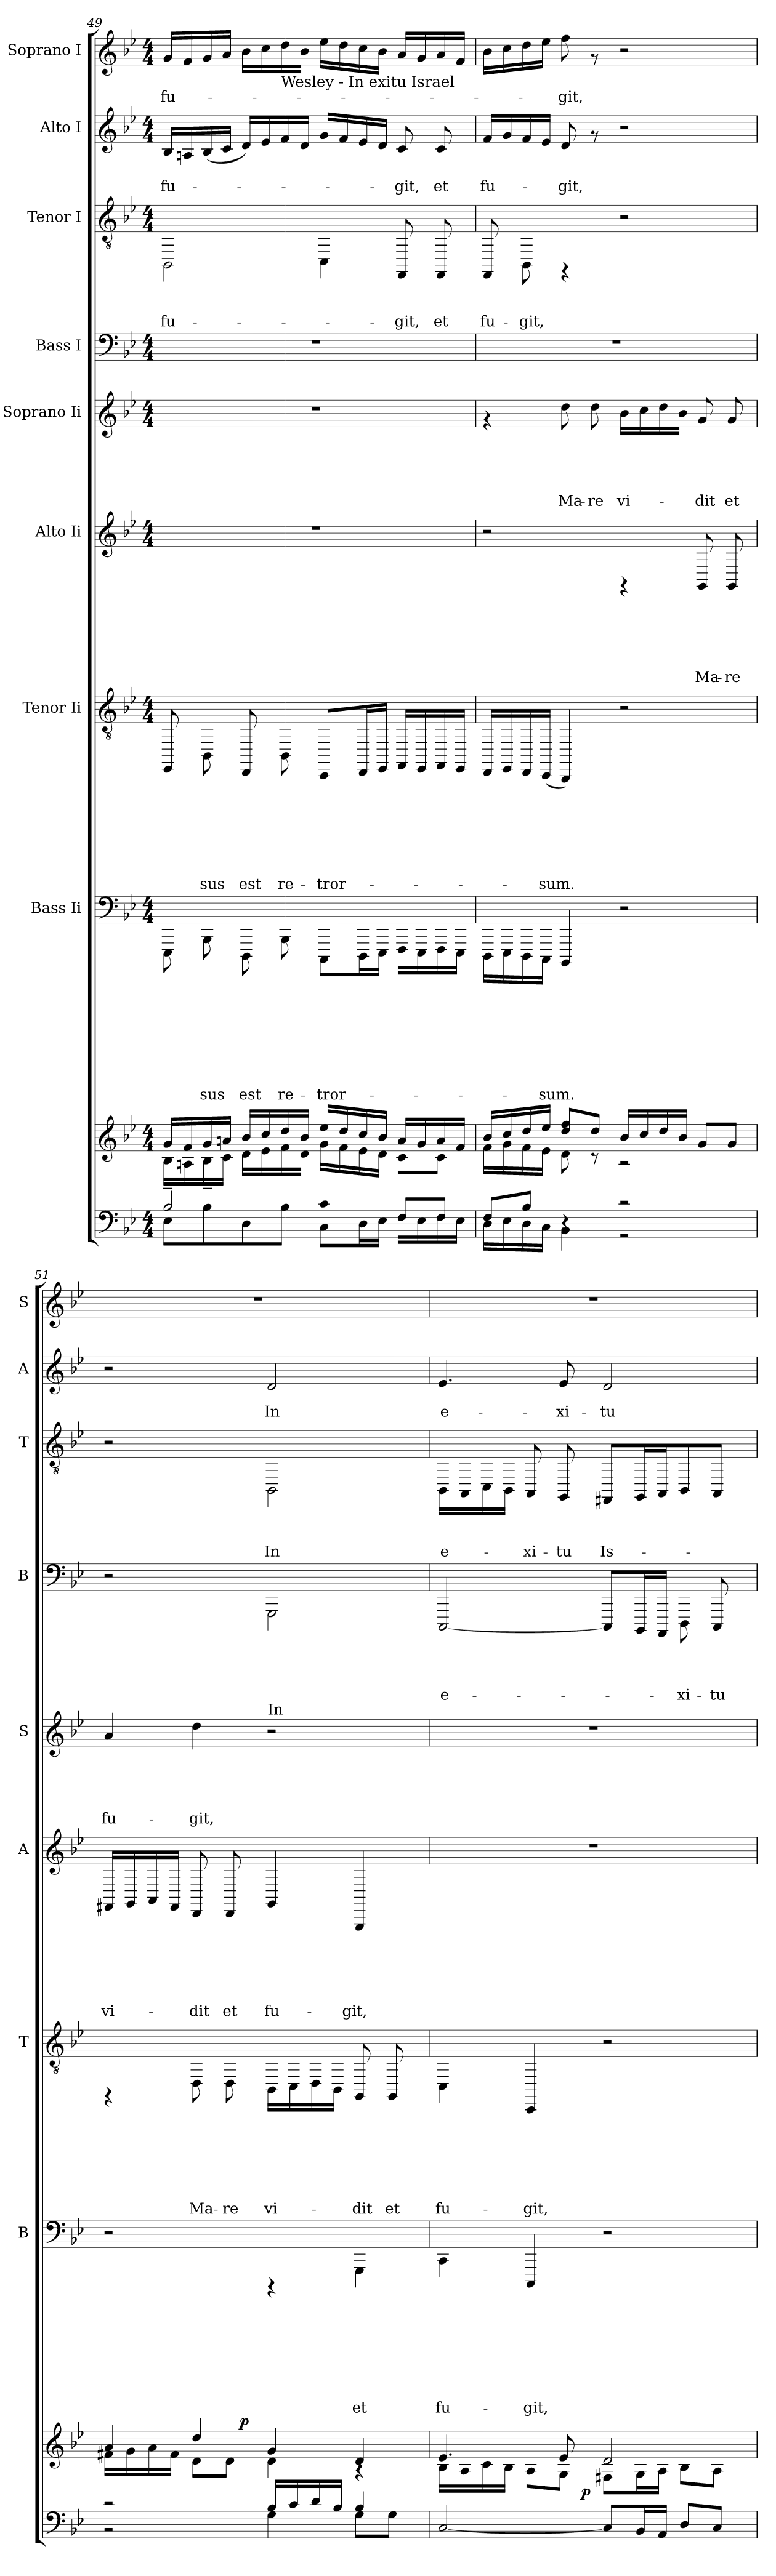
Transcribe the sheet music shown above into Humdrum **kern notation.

**kern	**kern	**dynam	**kern	**text	**text	**text	**text	**text	**text	**text	**text	**kern	**text	**text	**text	**text	**text	**text	**text	**kern	**text	**text	**text	**text	**text	**text	**kern	**text	**text	**text	**text	**text	**kern	**text	**text	**text	**text	**kern	**text	**text	**text	**kern	**text	**text	**kern	**text
*part9	*part9	*part9	*part8	*part8	*part8	*part8	*part8	*part8	*part8	*part8	*part8	*part7	*part7	*part7	*part7	*part7	*part7	*part7	*part7	*part6	*part6	*part6	*part6	*part6	*part6	*part6	*part5	*part5	*part5	*part5	*part5	*part5	*part4	*part4	*part4	*part4	*part4	*part3	*part3	*part3	*part3	*part2	*part2	*part2	*part1	*part1
*staff10	*staff9	*staff9/10	*staff8	*staff8	*staff8	*staff8	*staff8	*staff8	*staff8	*staff8	*staff8	*staff7	*staff7	*staff7	*staff7	*staff7	*staff7	*staff7	*staff7	*staff6	*staff6	*staff6	*staff6	*staff6	*staff6	*staff6	*staff5	*staff5	*staff5	*staff5	*staff5	*staff5	*staff4	*staff4	*staff4	*staff4	*staff4	*staff3	*staff3	*staff3	*staff3	*staff2	*staff2	*staff2	*staff1	*staff1
*	*	*	*I"Bass Ii	*	*	*	*	*	*	*	*	*I"Tenor Ii	*	*	*	*	*	*	*	*I"Alto Ii	*	*	*	*	*	*	*I"Soprano Ii	*	*	*	*	*	*I"Bass I	*	*	*	*	*I"Tenor I	*	*	*	*I"Alto I	*	*	*I"Soprano I	*
*	*	*	*I'B	*	*	*	*	*	*	*	*	*I'T	*	*	*	*	*	*	*	*I'A	*	*	*	*	*	*	*I'S	*	*	*	*	*	*I'B	*	*	*	*	*I'T	*	*	*	*I'A	*	*	*I'S	*
*clefF4	*clefG2	*	*clefF4	*	*	*	*	*	*	*	*	*clefGv2	*	*	*	*	*	*	*	*clefG2	*	*	*	*	*	*	*clefG2	*	*	*	*	*	*clefF4	*	*	*	*	*clefGv2	*	*	*	*clefG2	*	*	*clefG2	*
*k[b-e-]	*k[b-e-]	*	*k[b-e-]	*	*	*	*	*	*	*	*	*k[b-e-]	*	*	*	*	*	*	*	*k[b-e-]	*	*	*	*	*	*	*k[b-e-]	*	*	*	*	*	*k[b-e-]	*	*	*	*	*k[b-e-]	*	*	*	*k[b-e-]	*	*	*k[b-e-]	*
*B-:	*B-:	*	*B-:	*	*	*	*	*	*	*	*	*B-:	*	*	*	*	*	*	*	*B-:	*	*	*	*	*	*	*B-:	*	*	*	*	*	*B-:	*	*	*	*	*B-:	*	*	*	*B-:	*	*	*B-:	*
*M4/4	*M4/4	*	*M4/4	*	*	*	*	*	*	*	*	*M4/4	*	*	*	*	*	*	*	*M4/4	*	*	*	*	*	*	*M4/4	*	*	*	*	*	*M4/4	*	*	*	*	*M4/4	*	*	*	*M4/4	*	*	*M4/4	*
=49	=49	=49	=49	=49	=49	=49	=49	=49	=49	=49	=49	=49	=49	=49	=49	=49	=49	=49	=49	=49	=49	=49	=49	=49	=49	=49	=49	=49	=49	=49	=49	=49	=49	=49	=49	=49	=49	=49	=49	=49	=49	=49	=49	=49	=49	=49
*^	*^	*	*	*	*	*	*	*	*	*	*	*	*	*	*	*	*	*	*	*	*	*	*	*	*	*	*	*	*	*	*	*	*	*	*	*	*	*	*	*	*	*	*	*	*	*
!	!	!	!	!	!	!	!	!	!	!	!	!	!	!	!	!	!	!	!	!	!	!	!	!	!	!	!	!	!	!	!	!	!	!	!	!	!	!	!	!	!	!	!LO:LY:b	!	!	!LO:LY:b	!	!LO:LY:b
2B-/	8E-\L	16g/LL	16B-~<\LL	.	8EEE-\	.	.	.	.	.	.	.	.	8EEE-/	.	.	.	.	.	.	.	1r	.	.	.	.	.	.	1r	.	.	.	.	.	1r	.	.	.	.	2BBB-\	.	.	fu-	16B-/LL	.	fu-	16g/LL	fu-
.	.	16f/	16An\	.	.	.	.	.	.	.	.	.	.	.	.	.	.	.	.	.	.	.	.	.	.	.	.	.	.	.	.	.	.	.	.	.	.	.	.	.	.	.	.	16An/	.	.	16f/	.
!	!	!	!	!	!	!	!	!	!	!	!	!	!LO:LY:b	!	!	!	!	!	!	!	!LO:LY:b	!	!	!	!	!	!	!	!	!	!	!	!	!	!	!	!	!	!	!	!	!	!	!	!	!	!	!
.	8B-\	16g/	16B-~>\	.	8BBB-\	.	.	.	.	.	.	.	-sus	8BBB-\	.	.	.	.	.	.	-sus	.	.	.	.	.	.	.	.	.	.	.	.	.	.	.	.	.	.	.	.	.	.	(>16B-/	.	.	16g/	.
.	.	16an/JJ	16c\JJ	.	.	.	.	.	.	.	.	.	.	.	.	.	.	.	.	.	.	.	.	.	.	.	.	.	.	.	.	.	.	.	.	.	.	.	.	.	.	.	.	16c/JJ	.	.	16a/JJ	.
!	!	!	!	!	!	!	!	!	!	!	!	!	!LO:LY:b	!	!	!	!	!	!	!	!LO:LY:b	!	!	!	!	!	!	!	!	!	!	!	!	!	!	!	!	!	!	!	!	!	!	!	!	!	!	!
.	8D\	16b-/LL	16d\LL	.	8DDD\	.	.	.	.	.	.	.	est	8DDD/	.	.	.	.	.	.	est	.	.	.	.	.	.	.	.	.	.	.	.	.	.	.	.	.	.	.	.	.	.	16d/LL)	.	.	16b-\LL	.
.	.	16cc/	16e-\	.	.	.	.	.	.	.	.	.	.	.	.	.	.	.	.	.	.	.	.	.	.	.	.	.	.	.	.	.	.	.	.	.	.	.	.	.	.	.	.	16e-/	.	.	16cc\	.
!	!	!	!	!	!	!	!	!	!	!	!	!	!	!	!	!	!	!	!	!	!	!	!	!	!	!	!	!	!	!	!	!	!	!	!	!	!	!	!	!	!	!	!	!	!	!	!LO:TX:b:t=Wesley - In exitu Israel	!
!	!	!	!	!	!	!	!	!	!	!	!	!	!LO:LY:b	!	!	!	!	!	!	!	!LO:LY:b	!	!	!	!	!	!	!	!	!	!	!	!	!	!	!	!	!	!	!	!	!	!	!	!	!	!	!
.	8B-\J	16dd/	16f\	.	8BBB-\	.	.	.	.	.	.	.	re-	8BBB-\	.	.	.	.	.	.	re-	.	.	.	.	.	.	.	.	.	.	.	.	.	.	.	.	.	.	.	.	.	.	16f/	.	.	16dd\	.
.	.	16b-/JJ	16d\JJ	.	.	.	.	.	.	.	.	.	.	.	.	.	.	.	.	.	.	.	.	.	.	.	.	.	.	.	.	.	.	.	.	.	.	.	.	.	.	.	.	16d/JJ	.	.	16b-\JJ	.
!	!	!	!	!	!	!	!	!	!	!	!	!	!LO:LY:b	!	!	!	!	!	!	!	!LO:LY:b	!	!	!	!	!	!	!	!	!	!	!	!	!	!	!	!	!	!	!	!	!	!	!	!	!	!	!
4c/	8C\L	16ee-/LL	16g\LL	.	8CCC\L	.	.	.	.	.	.	.	-tror-	8CCC/L	.	.	.	.	.	.	-tror-	.	.	.	.	.	.	.	.	.	.	.	.	.	.	.	.	.	.	4CC\	.	.	.	16g/LL	.	.	16ee-\LL	.
.	.	16dd/	16f\	.	.	.	.	.	.	.	.	.	.	.	.	.	.	.	.	.	.	.	.	.	.	.	.	.	.	.	.	.	.	.	.	.	.	.	.	.	.	.	.	16f/	.	.	16dd\	.
.	16D\L	16cc/	16e-\	.	16DDD\L	.	.	.	.	.	.	.	.	16DDD/L	.	.	.	.	.	.	.	.	.	.	.	.	.	.	.	.	.	.	.	.	.	.	.	.	.	.	.	.	.	16e-/	.	.	16cc\	.
.	16E-\JJ	16b-/JJ	16d\JJ	.	16EEE-\JJ	.	.	.	.	.	.	.	.	16EEE-/JJ	.	.	.	.	.	.	.	.	.	.	.	.	.	.	.	.	.	.	.	.	.	.	.	.	.	.	.	.	.	16d/JJ	.	.	16b-\JJ	.
!	!	!	!	!	!	!	!	!	!	!	!	!	!	!	!	!	!	!	!	!	!	!	!	!	!	!	!	!	!	!	!	!	!	!	!	!	!	!	!	!	!	!	!LO:LY:b	!	!	!LO:LY:b	!	!
8F/L	16F\LL	16a/LL	8c\L	.	16FFF\LL	.	.	.	.	.	.	.	.	16FFF/LL	.	.	.	.	.	.	.	.	.	.	.	.	.	.	.	.	.	.	.	.	.	.	.	.	.	8FFF/	.	.	-git,	8c/	.	-git,	16a/LL	.
.	16E-\	16g/	.	.	16EEE-\	.	.	.	.	.	.	.	.	16EEE-/	.	.	.	.	.	.	.	.	.	.	.	.	.	.	.	.	.	.	.	.	.	.	.	.	.	.	.	.	.	.	.	.	16g/	.
!	!	!	!	!	!	!	!	!	!	!	!	!	!	!	!	!	!	!	!	!	!	!	!	!	!	!	!	!	!	!	!	!	!	!	!	!	!	!	!	!	!	!	!LO:LY:b	!	!	!LO:LY:b	!	!
8F/J	16F\	16a/	8c\J	.	16FFF\	.	.	.	.	.	.	.	.	16FFF/	.	.	.	.	.	.	.	.	.	.	.	.	.	.	.	.	.	.	.	.	.	.	.	.	.	8FFF/	.	.	et	8c/	.	et	16a/	.
.	16E-\JJ	16f/JJ	.	.	16EEE-\JJ	.	.	.	.	.	.	.	.	16EEE-/JJ	.	.	.	.	.	.	.	.	.	.	.	.	.	.	.	.	.	.	.	.	.	.	.	.	.	.	.	.	.	.	.	.	16f/JJ	.
=50	=50	=50	=50	=50	=50	=50	=50	=50	=50	=50	=50	=50	=50	=50	=50	=50	=50	=50	=50	=50	=50	=50	=50	=50	=50	=50	=50	=50	=50	=50	=50	=50	=50	=50	=50	=50	=50	=50	=50	=50	=50	=50	=50	=50	=50	=50	=50	=50
!	!	!	!	!	!	!	!	!	!	!	!	!	!	!	!	!	!	!	!	!	!	!	!	!	!	!	!	!	!	!	!	!	!	!	!	!	!	!	!	!	!	!	!LO:LY:b	!	!	!LO:LY:b	!	!
8F/L	16D\LL	16b-/LL	16f\LL	.	16DDD\LL	.	.	.	.	.	.	.	.	16DDD/LL	.	.	.	.	.	.	.	2r	.	.	.	.	.	.	4rf	.	.	.	.	.	1r	.	.	.	.	8FFF/	.	.	fu-	16f/LL	.	fu-	16b-\LL	.
.	16E-\	16cc/	16g\	.	16EEE-\	.	.	.	.	.	.	.	.	16EEE-/	.	.	.	.	.	.	.	.	.	.	.	.	.	.	.	.	.	.	.	.	.	.	.	.	.	.	.	.	.	16g/	.	.	16cc\	.
!	!	!	!	!	!	!	!	!	!	!	!	!	!	!	!	!	!	!	!	!	!	!	!	!	!	!	!	!	!	!	!	!	!	!	!	!	!	!	!	!	!	!	!LO:LY:b	!	!	!	!	!
8B-/J	16D\	16dd/	16f\	.	16DDD\	.	.	.	.	.	.	.	.	16DDD/	.	.	.	.	.	.	.	.	.	.	.	.	.	.	.	.	.	.	.	.	.	.	.	.	.	8BBB-\	.	.	-git,	16f/	.	.	16dd\	.
!	!	!	!	!	!	!	!	!	!	!	!	!	!LO:LY:b	!	!	!	!	!	!	!	!LO:LY:b	!	!	!	!	!	!	!	!	!	!	!	!	!	!	!	!	!	!	!	!	!	!	!	!	!	!	!
.	16C\JJ	16ee-/JJ	16e-\JJ	.	16CCC\JJ	.	.	.	.	.	.	.	-sum.	(<16CCC/JJ	.	.	.	.	.	.	-sum.	.	.	.	.	.	.	.	.	.	.	.	.	.	.	.	.	.	.	.	.	.	.	16e-/JJ	.	.	16ee-\JJ	.
!	!	!	!	!	!	!	!	!	!	!	!	!	!	!	!	!	!	!	!	!	!	!	!	!	!	!	!	!	!	!	!	!	!	!LO:LY:b	!	!	!	!	!	!	!	!	!	!	!	!LO:LY:b	!	!LO:LY:b
4rC	4BB-\	8dd/ 8ff/L	8d\	.	4BBBB-/	.	.	.	.	.	.	.	.	4BBBB-/)	.	.	.	.	.	.	.	.	.	.	.	.	.	.	8dd\	.	.	.	.	-Ma-	.	.	.	.	.	4rFFF	.	.	.	8d/	.	-git,	8ff\	-git,
!	!	!	!	!	!	!	!	!	!	!	!	!	!	!	!	!	!	!	!	!	!	!	!	!	!	!	!	!	!	!	!	!	!	!LO:LY:b	!	!	!	!	!	!	!	!	!	!	!	!	!	!
.	.	8dd/J	8rc	.	.	.	.	.	.	.	.	.	.	.	.	.	.	.	.	.	.	.	.	.	.	.	.	.	8dd\	.	.	.	.	-re	.	.	.	.	.	.	.	.	.	8rf	.	.	8rf	.
!	!	!	!	!	!	!	!	!	!	!	!	!	!	!	!	!	!	!	!	!	!	!	!	!	!	!	!	!	!	!	!	!	!	!LO:LY:b	!	!	!	!	!	!	!	!	!	!	!	!	!	!
2r	2r	16b-/LL	2r	.	2r	.	.	.	.	.	.	.	.	2r	.	.	.	.	.	.	.	4rFF	.	.	.	.	.	.	16b-\LL	.	.	.	.	vi-	.	.	.	.	.	2r	.	.	.	2r	.	.	2r	.
.	.	16cc/	.	.	.	.	.	.	.	.	.	.	.	.	.	.	.	.	.	.	.	.	.	.	.	.	.	.	16cc\	.	.	.	.	.	.	.	.	.	.	.	.	.	.	.	.	.	.	.
.	.	16dd/	.	.	.	.	.	.	.	.	.	.	.	.	.	.	.	.	.	.	.	.	.	.	.	.	.	.	16dd\	.	.	.	.	.	.	.	.	.	.	.	.	.	.	.	.	.	.	.
.	.	16b-/JJ	.	.	.	.	.	.	.	.	.	.	.	.	.	.	.	.	.	.	.	.	.	.	.	.	.	.	16b-\JJ	.	.	.	.	.	.	.	.	.	.	.	.	.	.	.	.	.	.	.
!	!	!	!	!	!	!	!	!	!	!	!	!	!	!	!	!	!	!	!	!	!	!	!	!	!	!	!	!LO:LY:b	!	!	!	!	!	!LO:LY:b	!	!	!	!	!	!	!	!	!	!	!	!	!	!
.	.	8g/L	.	.	.	.	.	.	.	.	.	.	.	.	.	.	.	.	.	.	.	8GG/	.	.	.	.	.	Ma-	8g/	.	.	.	.	-dit	.	.	.	.	.	.	.	.	.	.	.	.	.	.
!	!	!	!	!	!	!	!	!	!	!	!	!	!	!	!	!	!	!	!	!	!	!	!	!	!	!	!	!LO:LY:b	!	!	!	!	!	!LO:LY:b	!	!	!	!	!	!	!	!	!	!	!	!	!	!
.	.	8g/J	.	.	.	.	.	.	.	.	.	.	.	.	.	.	.	.	.	.	.	8GG/	.	.	.	.	.	-re	8g/	.	.	.	.	et	.	.	.	.	.	.	.	.	.	.	.	.	.	.
=51	=51	=51	=51	=51	=51	=51	=51	=51	=51	=51	=51	=51	=51	=51	=51	=51	=51	=51	=51	=51	=51	=51	=51	=51	=51	=51	=51	=51	=51	=51	=51	=51	=51	=51	=51	=51	=51	=51	=51	=51	=51	=51	=51	=51	=51	=51	=51	=51
!	!	!	!	!	!	!	!	!	!	!	!	!	!	!	!	!	!	!	!	!	!	!	!	!	!	!	!	!LO:LY:b	!	!	!	!	!	!LO:LY:b	!	!	!	!	!	!	!	!	!	!	!	!	!	!
*	*	*	*^	*	*	*	*	*	*	*	*	*	*	*	*	*	*	*	*	*	*	*	*	*	*	*	*	*	*	*	*	*	*	*	*	*	*	*	*	*	*	*	*	*	*	*	*	*
2r	2r	4a/	16f#X\LL	4ryy	.	2r	.	.	.	.	.	.	.	.	4rFFF	.	.	.	.	.	.	.	16FF#X/LL	.	.	.	.	.	vi-	4a/	.	.	.	.	fu-	2r	.	.	.	.	2r	.	.	.	2r	.	.	1r	.
.	.	.	16g\	.	.	.	.	.	.	.	.	.	.	.	.	.	.	.	.	.	.	.	16GG/	.	.	.	.	.	.	.	.	.	.	.	.	.	.	.	.	.	.	.	.	.	.	.	.	.	.
.	.	.	16a\	.	.	.	.	.	.	.	.	.	.	.	.	.	.	.	.	.	.	.	16AA/	.	.	.	.	.	.	.	.	.	.	.	.	.	.	.	.	.	.	.	.	.	.	.	.	.	.
.	.	.	16f#\JJ	.	.	.	.	.	.	.	.	.	.	.	.	.	.	.	.	.	.	.	16FF#/JJ	.	.	.	.	.	.	.	.	.	.	.	.	.	.	.	.	.	.	.	.	.	.	.	.	.	.
!	!	!	!	!	!	!	!	!	!	!	!	!	!	!	!	!	!	!	!	!	!	!LO:LY:b	!	!	!	!	!	!	!LO:LY:b	!	!	!	!	!	!LO:LY:b	!	!	!	!	!	!	!	!	!	!	!	!	!	!
.	.	4dd/	8d\L	8ryy	.	.	.	.	.	.	.	.	.	.	8DD\	.	.	.	.	.	.	Ma-	8DD/	.	.	.	.	.	-dit	4dd\	.	.	.	.	-git,	.	.	.	.	.	.	.	.	.	.	.	.	.	.
!	!	!	!	!	!	!	!	!	!	!	!	!	!	!	!	!	!	!	!	!	!	!LO:LY:b	!	!	!	!	!	!	!LO:LY:b	!	!	!	!	!	!	!	!	!	!	!	!	!	!	!	!	!	!	!	!
.	.	.	8d\J	32ryy	.	.	.	.	.	.	.	.	.	.	8DD\	.	.	.	.	.	.	-re	8DD/	.	.	.	.	.	et	.	.	.	.	.	.	.	.	.	.	.	.	.	.	.	.	.	.	.	.
!	!	!	!	!	!LO:DY:a	!	!	!	!	!	!	!	!	!	!	!	!	!	!	!	!	!	!	!	!	!	!	!	!	!	!	!	!	!	!	!	!	!	!	!	!	!	!	!	!	!	!	!	!
.	.	.	.	2ryy	p	.	.	.	.	.	.	.	.	.	.	.	.	.	.	.	.	.	.	.	.	.	.	.	.	.	.	.	.	.	.	.	.	.	.	.	.	.	.	.	.	.	.	.	.
!	!	!	!	!	!	!	!	!	!	!	!	!	!	!	!	!	!	!	!	!	!	!	!	!	!	!	!	!	!	!LO:TX:a:t=In	!	!	!	!	!	!	!	!	!	!	!	!	!	!	!	!	!	!	!
!	!	!	!	!	!	!	!	!	!	!	!	!	!	!	!	!	!	!	!	!	!	!LO:LY:b	!	!	!	!	!	!	!LO:LY:b	!	!	!	!	!	!	!	!	!	!	!	!	!	!	!LO:LY:b	!	!	!LO:LY:b	!	!
16B-/LL	4G\	4g/	4d\	.	.	4rAAAA	.	.	.	.	.	.	.	.	16BBB-\LL	.	.	.	.	.	.	vi-	4GG/	.	.	.	.	.	fu-	2r	.	.	.	.	.	2GGG\	.	.	.	.	2BBB-\	.	.	In	2d/	.	In	.	.
16c/	.	.	.	.	.	.	.	.	.	.	.	.	.	.	16CC\	.	.	.	.	.	.	.	.	.	.	.	.	.	.	.	.	.	.	.	.	.	.	.	.	.	.	.	.	.	.	.	.	.	.
16d/	.	.	.	.	.	.	.	.	.	.	.	.	.	.	16DD\	.	.	.	.	.	.	.	.	.	.	.	.	.	.	.	.	.	.	.	.	.	.	.	.	.	.	.	.	.	.	.	.	.	.
16B-/JJ	.	.	.	.	.	.	.	.	.	.	.	.	.	.	16BBB-\JJ	.	.	.	.	.	.	.	.	.	.	.	.	.	.	.	.	.	.	.	.	.	.	.	.	.	.	.	.	.	.	.	.	.	.
!	!	!	!	!	!	!	!	!	!	!	!	!	!	!LO:LY:b	!	!	!	!	!	!	!	!LO:LY:b	!	!	!	!	!	!	!LO:LY:b	!	!	!	!	!	!	!	!	!	!	!	!	!	!	!	!	!	!	!	!
4B-/	8G\L	4d/	4rG	.	.	4GGG\	.	.	.	.	.	.	.	et	8GGG/	.	.	.	.	.	.	-dit	4GGG/	.	.	.	.	.	-git,	.	.	.	.	.	.	.	.	.	.	.	.	.	.	.	.	.	.	.	.
!	!	!	!	!	!	!	!	!	!	!	!	!	!	!	!	!	!	!	!	!	!	!LO:LY:b	!	!	!	!	!	!	!	!	!	!	!	!	!	!	!	!	!	!	!	!	!	!	!	!	!	!	!
.	8G\J	.	.	.	.	.	.	.	.	.	.	.	.	.	8GGG/	.	.	.	.	.	.	et	.	.	.	.	.	.	.	.	.	.	.	.	.	.	.	.	.	.	.	.	.	.	.	.	.	.	.
.	.	.	.	16.ryy	.	.	.	.	.	.	.	.	.	.	.	.	.	.	.	.	.	.	.	.	.	.	.	.	.	.	.	.	.	.	.	.	.	.	.	.	.	.	.	.	.	.	.	.	.
!!LO:PB:g=z
=52	=52	=52	=52	=52	=52	=52	=52	=52	=52	=52	=52	=52	=52	=52	=52	=52	=52	=52	=52	=52	=52	=52	=52	=52	=52	=52	=52	=52	=52	=52	=52	=52	=52	=52	=52	=52	=52	=52	=52	=52	=52	=52	=52	=52	=52	=52	=52	=52	=52
!	!	!	!	!	!	!	!	!	!	!	!	!	!	!LO:LY:b	!	!	!	!	!	!	!	!LO:LY:b	!	!	!	!	!	!	!	!	!	!	!	!	!	!	!	!	!	!LO:LY:b	!	!	!	!LO:LY:b	!	!	!LO:LY:b	!	!
*v	*v	*	*	*	*	*	*	*	*	*	*	*	*	*	*	*	*	*	*	*	*	*	*	*	*	*	*	*	*	*	*	*	*	*	*	*	*	*	*	*	*	*	*	*	*	*	*	*	*
[<2C/	4.e-/	16B-\LL	4..ryy	.	4CC\	.	.	.	.	.	.	.	fu-	4CC\	.	.	.	.	.	.	fu-	1r	.	.	.	.	.	.	1r	.	.	.	.	.	[<2CCC/	.	.	.	e-	16BBB-\LL	.	.	e-	4.e-/	.	e-	1r	.
.	.	16A\	.	.	.	.	.	.	.	.	.	.	.	.	.	.	.	.	.	.	.	.	.	.	.	.	.	.	.	.	.	.	.	.	.	.	.	.	.	16AAA\	.	.	.	.	.	.	.	.
.	.	16c\	.	.	.	.	.	.	.	.	.	.	.	.	.	.	.	.	.	.	.	.	.	.	.	.	.	.	.	.	.	.	.	.	.	.	.	.	.	16CC\	.	.	.	.	.	.	.	.
.	.	16B-\JJ	.	.	.	.	.	.	.	.	.	.	.	.	.	.	.	.	.	.	.	.	.	.	.	.	.	.	.	.	.	.	.	.	.	.	.	.	.	16BBB-\JJ	.	.	.	.	.	.	.	.
!	!	!	!	!	!	!	!	!	!	!	!	!	!LO:LY:b	!	!	!	!	!	!	!	!LO:LY:b	!	!	!	!	!	!	!	!	!	!	!	!	!	!	!	!	!	!	!	!	!	!LO:LY:b	!	!	!	!	!
.	.	8A\L	.	.	4CCC/	.	.	.	.	.	.	.	-git,	4CCC/	.	.	.	.	.	.	-git,	.	.	.	.	.	.	.	.	.	.	.	.	.	.	.	.	.	.	8AAA/	.	.	-xi-	.	.	.	.	.
!	!	!	!	!	!	!	!	!	!	!	!	!	!	!	!	!	!	!	!	!	!	!	!	!	!	!	!	!	!	!	!	!	!	!	!	!	!	!	!	!	!	!	!LO:LY:b	!	!	!LO:LY:b	!	!
.	8e-/	8G\J	.	.	.	.	.	.	.	.	.	.	.	.	.	.	.	.	.	.	.	.	.	.	.	.	.	.	.	.	.	.	.	.	.	.	.	.	.	8GGG/	.	.	-tu	8e-/	.	-xi-	.	.
!	!	!	!	!LO:DY:b	!	!	!	!	!	!	!	!	!	!	!	!	!	!	!	!	!	!	!	!	!	!	!	!	!	!	!	!	!	!	!	!	!	!	!	!	!	!	!	!	!	!	!	!
.	.	.	2ryy	p	.	.	.	.	.	.	.	.	.	.	.	.	.	.	.	.	.	.	.	.	.	.	.	.	.	.	.	.	.	.	.	.	.	.	.	.	.	.	.	.	.	.	.	.
!	!	!	!	!	!	!	!	!	!	!	!	!	!	!	!	!	!	!	!	!	!	!	!	!	!	!	!	!	!	!	!	!	!	!	!	!	!	!	!	!	!	!	!LO:LY:b	!	!	!LO:LY:b	!	!
8C/L]	2d/	8F#X\L	.	.	2r	.	.	.	.	.	.	.	.	2r	.	.	.	.	.	.	.	.	.	.	.	.	.	.	.	.	.	.	.	.	8CCC/L]	.	.	.	.	8FFF#X/L	.	.	Is-	2d/	.	-tu	.	.
16BB-/L	.	16G\L	.	.	.	.	.	.	.	.	.	.	.	.	.	.	.	.	.	.	.	.	.	.	.	.	.	.	.	.	.	.	.	.	16BBBB-/L	.	.	.	.	16GGG/L	.	.	.	.	.	.	.	.
16AA/JJ	.	16A\JJ	.	.	.	.	.	.	.	.	.	.	.	.	.	.	.	.	.	.	.	.	.	.	.	.	.	.	.	.	.	.	.	.	16AAAA/JJ	.	.	.	.	16AAA/J	.	.	.	.	.	.	.	.
!	!	!	!	!	!	!	!	!	!	!	!	!	!	!	!	!	!	!	!	!	!	!	!	!	!	!	!	!	!	!	!	!	!	!	!	!	!	!	!LO:LY:b	!	!	!	!	!	!	!	!	!
8D/L	.	8B-\L	.	.	.	.	.	.	.	.	.	.	.	.	.	.	.	.	.	.	.	.	.	.	.	.	.	.	.	.	.	.	.	.	8DDD\	.	.	.	-xi-	8BBB-/	.	.	.	.	.	.	.	.
!	!	!	!	!	!	!	!	!	!	!	!	!	!	!	!	!	!	!	!	!	!	!	!	!	!	!	!	!	!	!	!	!	!	!	!	!	!	!	!LO:LY:b	!	!	!	!	!	!	!	!	!
8C/J	.	8A\J	.	.	.	.	.	.	.	.	.	.	.	.	.	.	.	.	.	.	.	.	.	.	.	.	.	.	.	.	.	.	.	.	8CCC/	.	.	.	-tu	8AAA/J	.	.	.	.	.	.	.	.
.	.	.	16ryy	.	.	.	.	.	.	.	.	.	.	.	.	.	.	.	.	.	.	.	.	.	.	.	.	.	.	.	.	.	.	.	.	.	.	.	.	.	.	.	.	.	.	.	.	.
*	*v	*v	*v	*	*	*	*	*	*	*	*	*	*	*	*	*	*	*	*	*	*	*	*	*	*	*	*	*	*	*	*	*	*	*	*	*	*	*	*	*	*	*	*	*	*	*	*	*
=	=	=	=	=	=	=	=	=	=	=	=	=	=	=	=	=	=	=	=	=	=	=	=	=	=	=	=	=	=	=	=	=	=	=	=	=	=	=	=	=	=	=	=	=	=	=
*-	*-	*-	*-	*-	*-	*-	*-	*-	*-	*-	*-	*-	*-	*-	*-	*-	*-	*-	*-	*-	*-	*-	*-	*-	*-	*-	*-	*-	*-	*-	*-	*-	*-	*-	*-	*-	*-	*-	*-	*-	*-	*-	*-	*-	*-	*-
